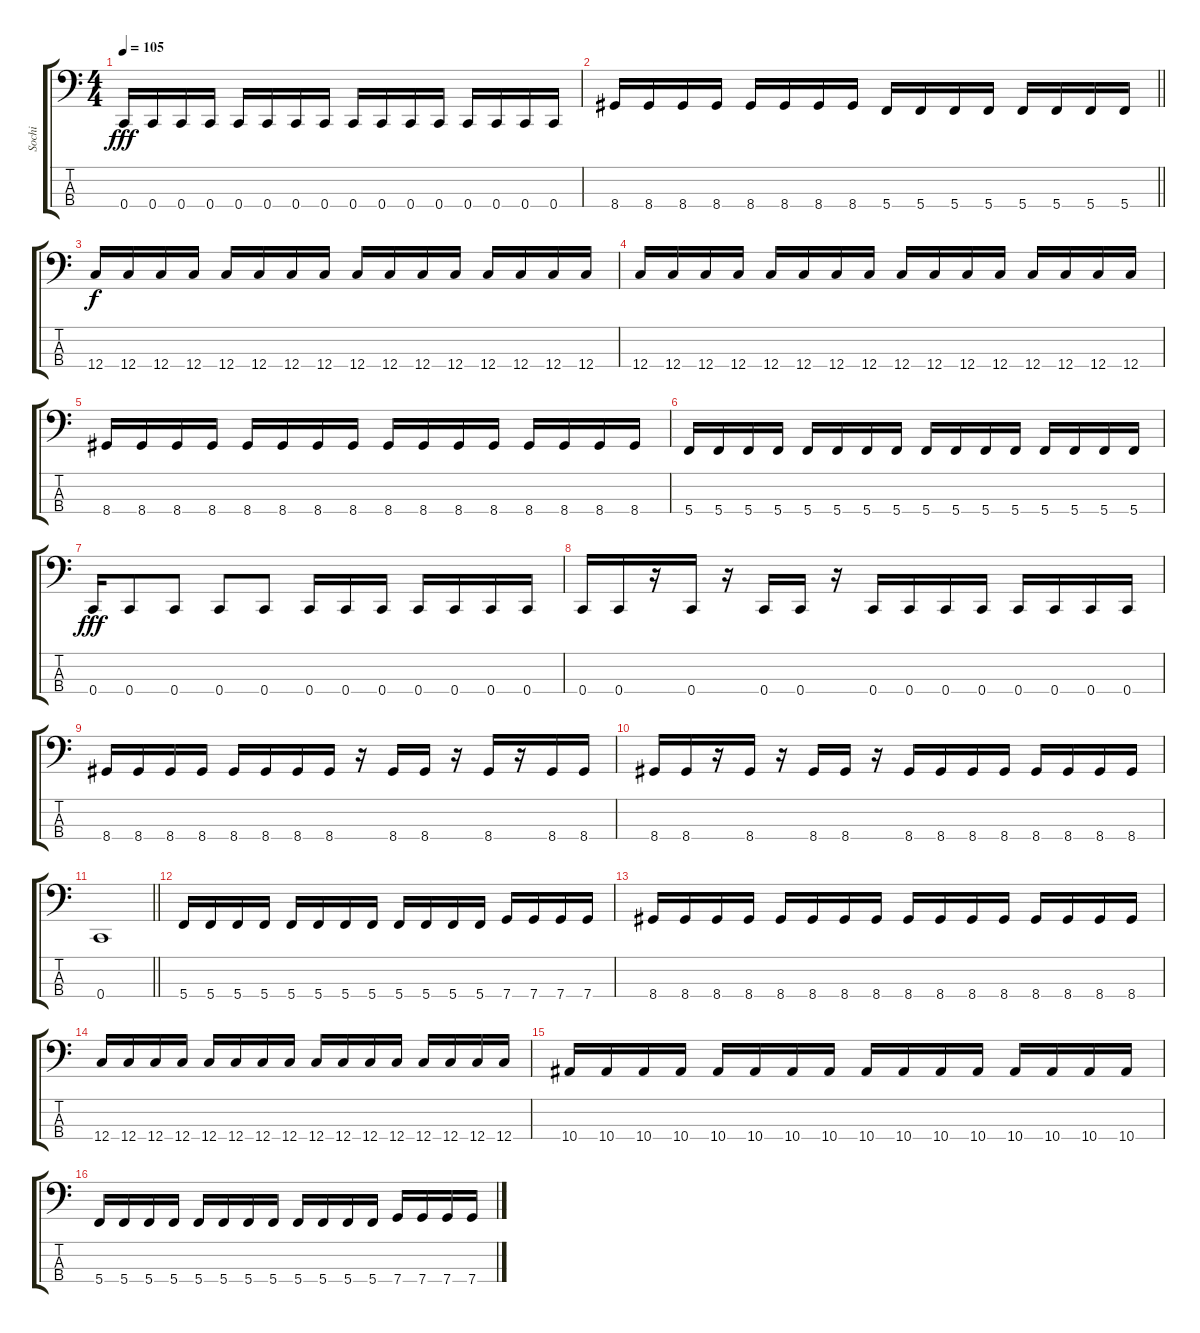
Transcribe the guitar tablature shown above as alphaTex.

\track ("Sochi" "Sochi") {instrument electricbasspick}
\staff {score tabs}
\tuning (Db2 C2 G1 C1) {hide}
\ts (4 4)
\tempo 105
\clef f4
\ks c
0.4.16{dy fff} 0.4.16 0.4.16 0.4.16 0.4.16 0.4.16 0.4.16 0.4.16 0.4.16 0.4.16 0.4.16 0.4.16 0.4.16 0.4.16 0.4.16 0.4.16 |
\barLineRight lightlight
8.4.16 8.4.16 8.4.16 8.4.16 8.4.16 8.4.16 8.4.16 8.4.16 5.4.16 5.4.16 5.4.16 5.4.16 5.4.16 5.4.16 5.4.16 5.4.16 |
\section ("" "")
12.4.16{dy f} 12.4.16 12.4.16 12.4.16 12.4.16 12.4.16 12.4.16 12.4.16 12.4.16 12.4.16 12.4.16 12.4.16 12.4.16 12.4.16 12.4.16 12.4.16 |
12.4.16 12.4.16 12.4.16 12.4.16 12.4.16 12.4.16 12.4.16 12.4.16 12.4.16 12.4.16 12.4.16 12.4.16 12.4.16 12.4.16 12.4.16 12.4.16 |
8.4.16 8.4.16 8.4.16 8.4.16 8.4.16 8.4.16 8.4.16 8.4.16 8.4.16 8.4.16 8.4.16 8.4.16 8.4.16 8.4.16 8.4.16 8.4.16 |
5.4.16 5.4.16 5.4.16 5.4.16 5.4.16 5.4.16 5.4.16 5.4.16 5.4.16 5.4.16 5.4.16 5.4.16 5.4.16 5.4.16 5.4.16 5.4.16 |
0.4.16{dy fff} 0.4.8 0.4.8 0.4.8 0.4.8 0.4.16 0.4.16 0.4.16 0.4.16 0.4.16 0.4.16 0.4.16 |
0.4.16 0.4.16 r.16 0.4.16 r.16 0.4.16 0.4.16 r.16 0.4.16 0.4.16 0.4.16 0.4.16 0.4.16 0.4.16 0.4.16 0.4.16 |
8.4.16 8.4.16 8.4.16 8.4.16 8.4.16 8.4.16 8.4.16 8.4.16 r.16 8.4.16 8.4.16 r.16 8.4.16 r.16 8.4.16 8.4.16 |
8.4.16 8.4.16 r.16 8.4.16 r.16 8.4.16 8.4.16 r.16 8.4.16 8.4.16 8.4.16 8.4.16 8.4.16 8.4.16 8.4.16 8.4.16 |
\barLineRight lightlight
0.4.1 |
\section ("" "")
5.4.16 5.4.16 5.4.16 5.4.16 5.4.16 5.4.16 5.4.16 5.4.16 5.4.16 5.4.16 5.4.16 5.4.16 7.4.16 7.4.16 7.4.16 7.4.16 |
8.4.16 8.4.16 8.4.16 8.4.16 8.4.16 8.4.16 8.4.16 8.4.16 8.4.16 8.4.16 8.4.16 8.4.16 8.4.16 8.4.16 8.4.16 8.4.16 |
12.4.16 12.4.16 12.4.16 12.4.16 12.4.16 12.4.16 12.4.16 12.4.16 12.4.16 12.4.16 12.4.16 12.4.16 12.4.16 12.4.16 12.4.16 12.4.16 |
10.4.16 10.4.16 10.4.16 10.4.16 10.4.16 10.4.16 10.4.16 10.4.16 10.4.16 10.4.16 10.4.16 10.4.16 10.4.16 10.4.16 10.4.16 10.4.16 |
5.4.16 5.4.16 5.4.16 5.4.16 5.4.16 5.4.16 5.4.16 5.4.16 5.4.16 5.4.16 5.4.16 5.4.16 7.4.16 7.4.16 7.4.16 7.4.16
